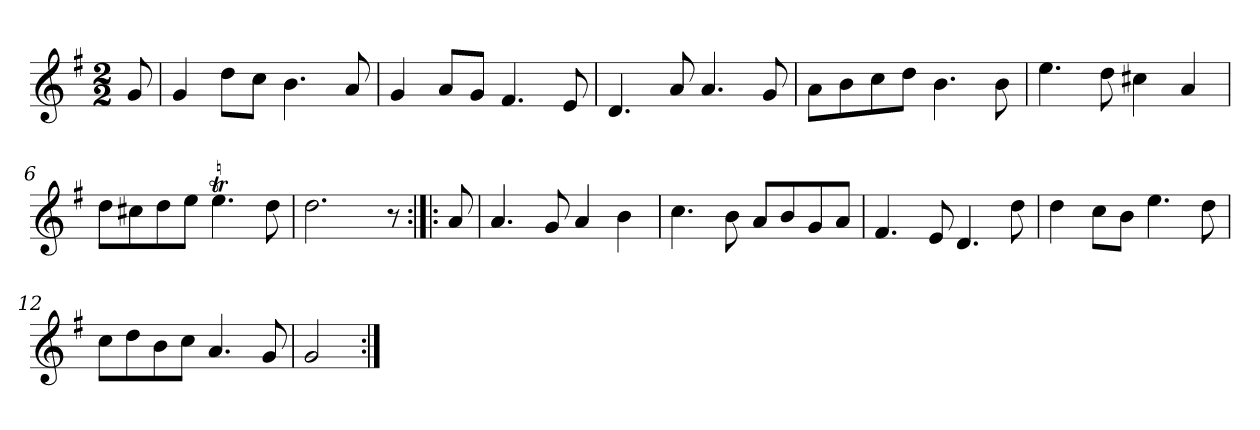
**kern
*part1
*staff1
*clefG2
*k[f#]
*G:
*M2/2
*MM120
=
8g
=1
4g
8dd\L
8cc\J
4.b
8a
=2
4g
8a/L
8g/J
4.f#
8e
=3
4.d
8a
4.a
8g
=4
8a\L
8b\
8cc\
8dd\J
4.b
8b
=5
4.ee
8dd
4cc#X
4a
=6
8dd\L
8cc#X\
8dd\
8ee\J
4.eet
8dd
=7
2.dd
8r
=:|!|:
8a
=8
4.a
8g
4a
4b
=9
4.cc
8b
8a/L
8b/
8g/
8a/J
=10
4.f#
8e
4.d
8dd
=11
4dd
8cc\L
8b\J
4.ee
8dd
=12
8cc\L
8dd\
8b\
8cc\J
4.a
8g
=13
2g
=:|!
*-
